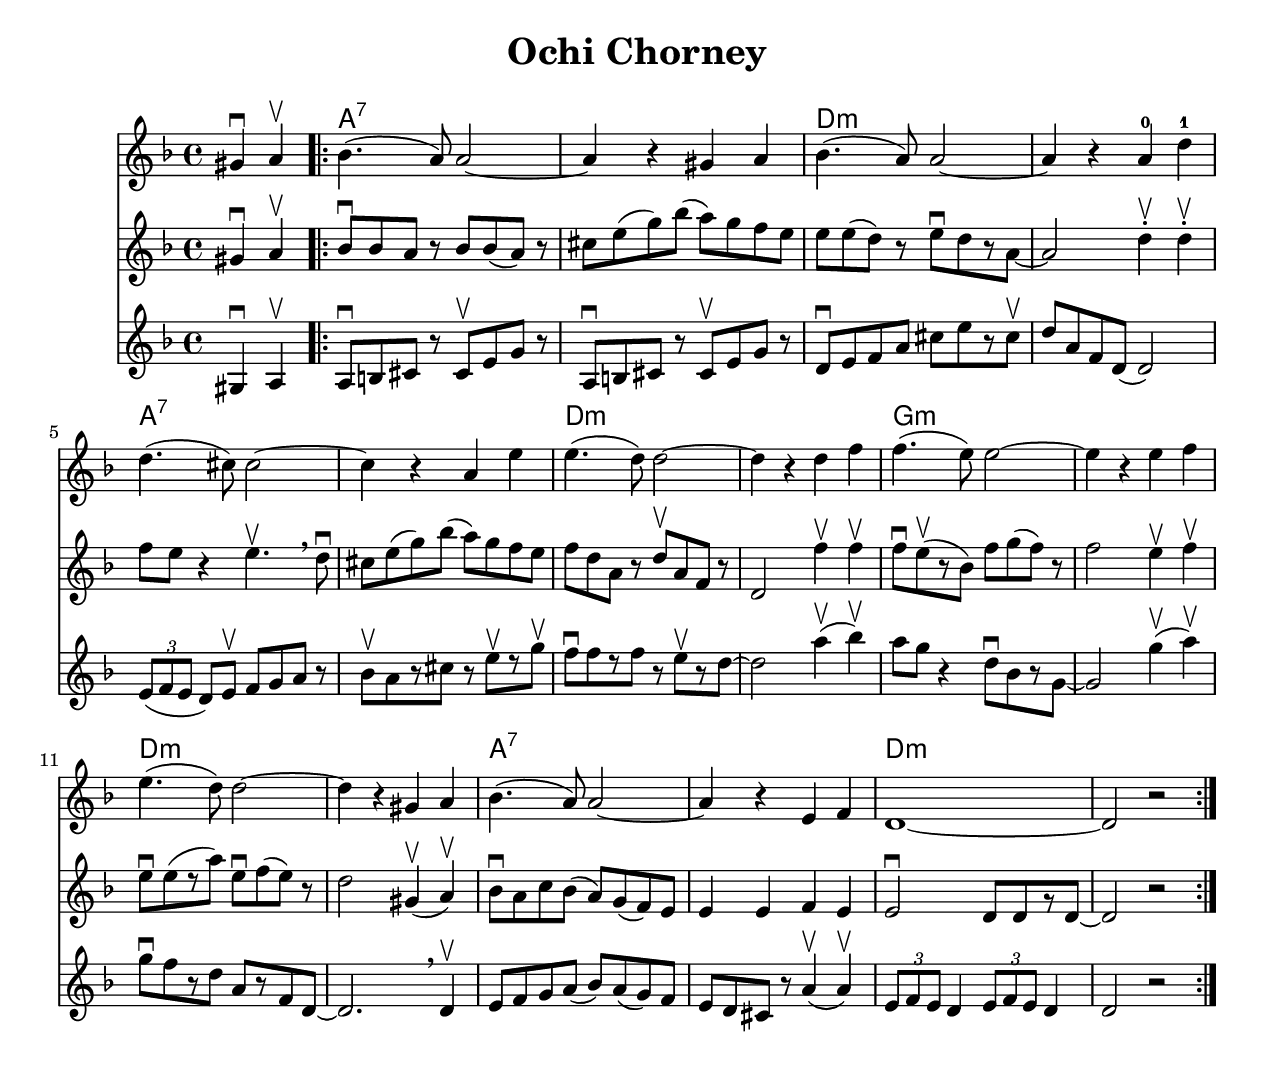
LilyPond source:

\version "2.18.0"
\include "english.ly"
\paper{
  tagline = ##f
  print-all-headers = ##t
  #(set-paper-size "letter")
}
date = #(strftime "%d-%m-%Y" (localtime (current-time)))

%\markup{ \italic{ " Updated " \date  }  }

%\markup{ Got something to say? }

global = {
  \clef treble
  \key d \minor
  \time 4/4
  \set Score.markFormatter = #format-mark-box-alphabet
}

%#################################### Melody ########################
melody = \relative c '' {
  \global\partial 4*2 gs4 \downbow  a \upbow   %lead in notes
  bf4.(a8) a2~
  a4 r gs a
  bf4.(a8) a2~
  a4 r a-0  d-1

  d4.(cs8) cs2~
  cs4 r a e'|
  e4.(d8) d2~|
  d4 r d f

  f4.(e8) e2~|
  e4 r e f
  e4.(d8) d2~|
  d4 r gs, a

  bf4.(a8) a2~
  a4 r e f
  d1~
  d2 r


}

improv = \relative c'' {
  \global
  \partial 4*2 gs4 \downbow  a \upbow   %lead in notes

  \repeat volta 2{
    %\mark \default
    bf8\downbow[ bf a] r bf[bf(a)] r
    %bf8 \downbow bf[bf(a)] r bf[ bf(a)]
    cs8 [e(g) bf](a)[ g f e]
    e8 [e(d)] r e\downbow[d r a]~
    a2 d4 -. \upbow d -. \upbow

    f8 [e] r4 e4. \upbow \breathe d8 \downbow
    cs8 [e(g) bf](a)[ g f e]
    f8 [d  a] r d8\upbow [a f] r
    d2 f'4\upbow f \upbow

    f8\downbow[ e\upbow (r bf)] f'[g(f)] r
    f2 e4\upbow f\upbow
    e8 \downbow [e(r a)] e\downbow [f(e)] r
    d2 gs,4\upbow (a4)\upbow

    bf8\downbow [a c bf] (a)[g(f) e]
    e4 e f e
    e2\downbow d8[d r d]~
    d2 r2|

    %{
    a8\downbow [b cs] r cs\upbow[e g] r  %17
    a,8\downbow [b cs] r cs\upbow[e g] r
    d8\downbow [e f a  ]cs[e r cs \upbow]
    d8 [a f d](d2)

    \tuplet 3/2 {e8[ (f e]} d) [e]\upbow f[g a] r|
    bf8 \upbow [a r cs] r e\upbow [r g\upbow]
    f8\downbow [f r f] r e\upbow [ r d]~
    d2 a'4\upbow (bf)\upbow

    a8[g] r4 d8\downbow [bf r g] ~
    g2 g'4 \upbow (a4 \upbow)
    g8\downbow [f r d] a [r f d] ~|
    d2. \breathe d4 \upbow

    e8 [f g a] (bf)[a (g) f]
    e8[d cs] r a'4\upbow(a4 \upbow)
    \tuplet 3/2 {e8 [(f e]} d4 \tuplet 3/2 {e8 [(f e]} d4
    d2  r
    %}

  }




}
improvtwo = \relative c' {
  \global
  \partial 4*2 gs4 \downbow  a \upbow   %lead in notes
  a8\downbow [b cs] r cs\upbow[e g] r  %17
  a,8\downbow [b cs] r cs\upbow[e g] r
  d8\downbow [e f a  ]cs[e r cs \upbow]
  d8 [a f d](d2)

  \tuplet 3/2 {e8[ (f e]} d) [e]\upbow f[g a] r|
  bf8 \upbow [a r cs] r e\upbow [r g\upbow]
  f8\downbow [f r f] r e\upbow [ r d]~
  d2 a'4\upbow (bf)\upbow

  a8[g] r4 d8\downbow [bf r g] ~
  g2 g'4 \upbow (a4 \upbow)
  g8\downbow [f r d] a [r f d] ~|
  d2. \breathe d4 \upbow

  e8 [f g a] (bf)[a (g) f]
  e8[d cs] r a'4\upbow(a4 \upbow)
  \tuplet 3/2 {e8 [(f e]} d4 \tuplet 3/2 {e8 [(f e]} d4
  d2  r
}
%################################# Lyrics #####################
%\addlyrics{  }
text = \lyricmode {
  %Aaa Bee Cee Dee
}
%################################# Chords #######################
harmonies = \chordmode {
  s2
  a1*2:7
  d1*2:m
  a1*2:7
  d1*2:m
  g1*2:m
  d1*2:m
  a1*2:7
  d1*2:m

  %{
 a1*2:7
 d1*2:m
 a1*2:7
 d1*2:m
 g1*2:m
 d1*2:m
 a1*2:7
 d1*2:m
  %}
}

\score {
  <<
    \new ChordNames {
      \set chordChanges = ##t
      \harmonies
    }
    \new Voice = "one" { \autoBeamOff \melody }
    \new Voice = "two" { \autoBeamOff \improv }
    \new Voice = "three" { \autoBeamOff \improvtwo }
    \new Lyrics \lyricsto "one" \text
  >>
  \header{
    title= "Ochi Chorney"
    subtitle=""
    composer= ""
    instrument =""
    arranger= ""
  }
  \layout{indent = 1.0\cm}
  \midi {
    \tempo 4 = 120

    % \midi { }
  }
}
%{
% more verses:
\markup{}
\markup {
  \fill-line {
    \hspace #0.1 % distance from left margin
    \column {
      \line { "1."
	\column {
	  ""
	}
      }
      \hspace #0.2 % vertical distance between verses
      \line { "2."
	\column {
	 ""
	}
      }
    }
    \hspace #0.1  % horiz. distance between columns
    \column {
      \line { "3."
	\column {
	  ""
	}
      }
      \hspace #0.2 % distance between verses
      \line { "4."
	\column {
	 ""
	}\version "2.18.0"
\include "english.ly"
\paper{
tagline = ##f
  print-all-headers = ##t
  #(set-paper-size "letter")
}
date = #(strftime "%d-%m-%Y" (localtime (current-time)))

%\markup{ \italic{ " Updated " \date  }  }

%\markup{ Got something to say? }

global = {
  \clef treble
  \key d \minor
  \time 2/4
  \set Score.markFormatter = #format-mark-box-alphabet
}

%#################################### Melody ########################
melody = \relative c'' {
  \global
  %\partial 16*3 a16 d f   %lead in notes

  \repeat volta 2{
   \mark \default
  }
  \alternative {
    { }
    { }
  }

  \repeat volta 2{
   \mark \default
  }
   \alternative {
     { }
     { }
   }

}
%################################# Lyrics #####################
%\addlyrics{  }
%################################# Chords #######################
harmonies = \chordmode {

}

\score {
  <<
    \new ChordNames {
      \set chordChanges = ##t
      \harmonies
    }
    \new Staff
      \melody
  >>
  \header{
    title= ""
    subtitle=""
    composer= ""
    instrument =""
    arranger= ""
  }
  \layout{indent = 1.0\cm}
  \midi {
    \tempo 4 = 120

    % \midi { }
  }
}
%{
% more verses:
\markup{}
\markup {
  \fill-line {
    \hspace #0.1 % distance from left margin
    \column {
      \line { "1."
	\column {
	  ""
	}
      }
      \hspace #0.2 % vertical distance between verses
      \line { "2."
	\column {
	 ""
	}
      }
    }
    \hspace #0.1  % horiz. distance between columns
    \column {
      \line { "3."
	\column {
	  ""
	}
      }
      \hspace #0.2 % distance between verses
      \line { "4."
	\column {
	 ""
	}
      }
    }
    \hspace #0.1 % distance to right margin
  }
}

}

      }
    }
    \hspace #0.1 % distance to right margin
  }
}

%}
